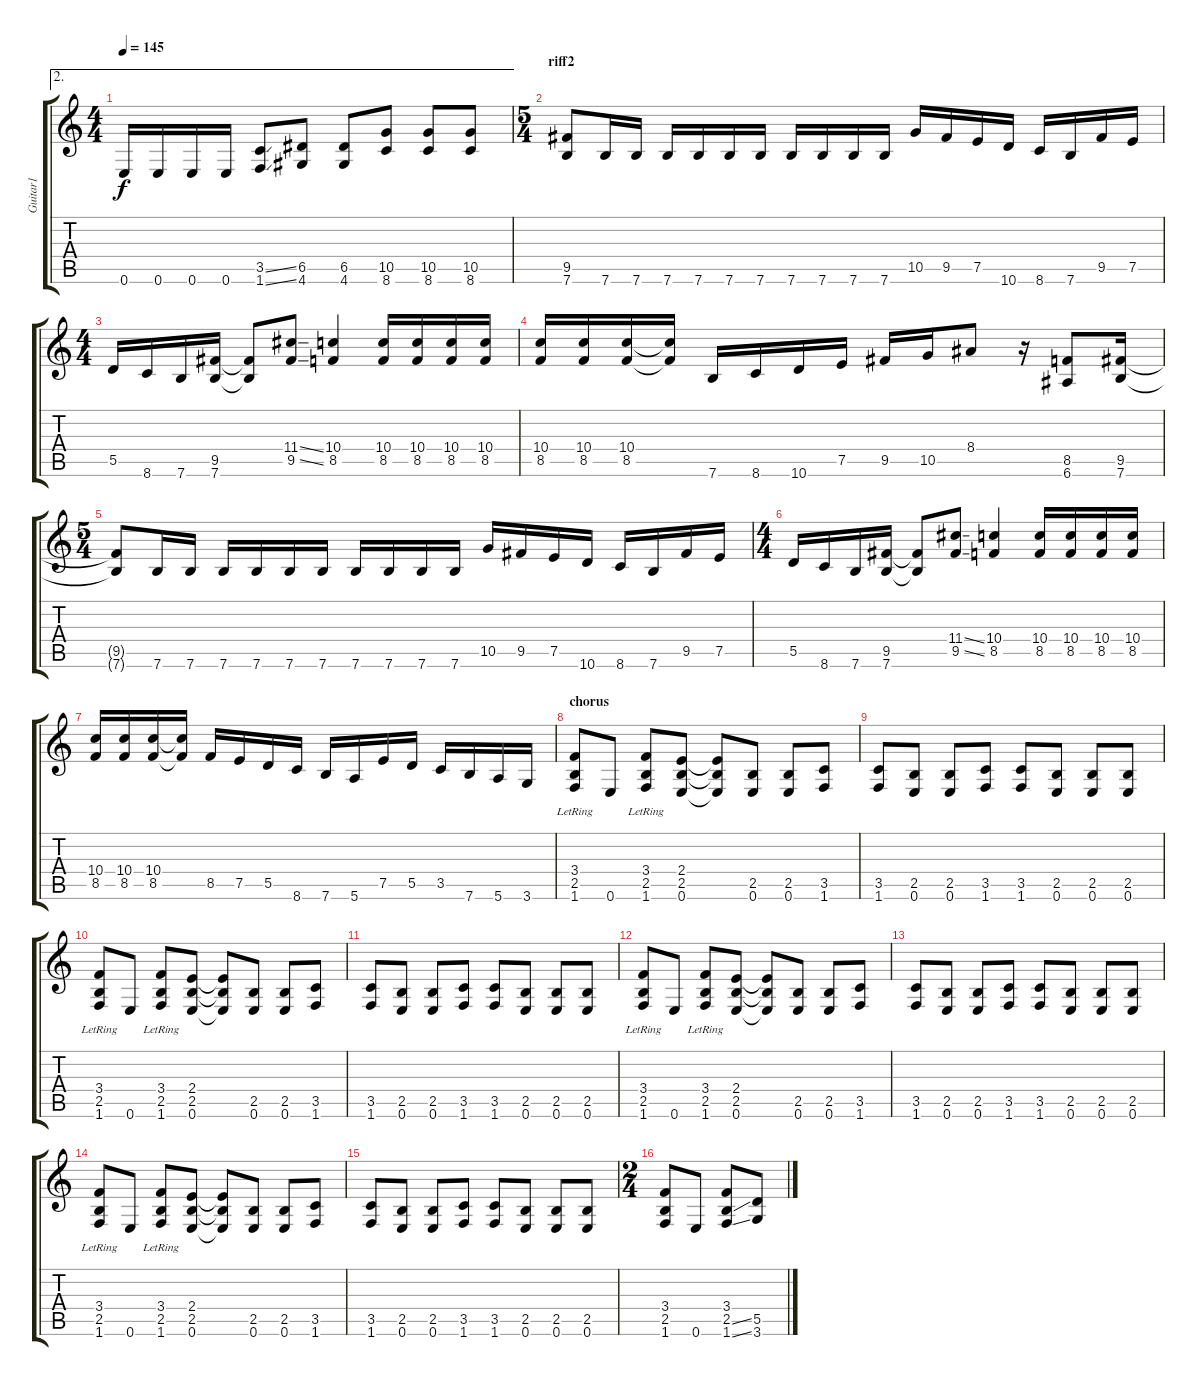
\track ("Guitar1" "Guitar1") {instrument distortionguitar}
\staff {score tabs}
\tuning (E4 B3 G3 D3 A2 E2) {hide}
\ae 2
\ts (4 4)
\tempo 145
\clef g2
\ks c
0.6.16{dy f} 0.6.16 0.6.16 0.6.16 (3.5{ss} 1.6{ss}).8 (6.5 4.6).8 (6.5 4.6).8 (10.5 8.6).8 (10.5 8.6).8 (10.5 8.6).8 |
\ts (5 4)
\section ("" "riff2")
(9.5 7.6).8 7.6.16 7.6.16 7.6.16 7.6.16 7.6.16 7.6.16 7.6.16 7.6.16 7.6.16 7.6.16 10.5.16 9.5.16 7.5.16 10.6.16 8.6.16 7.6.16 9.5.16 7.5.16 |
\ts (4 4)
5.5.16 8.6.16 7.6.16 (9.5 7.6).16 (9.5{t} 7.6{t}).8 (11.4{ss} 9.5{ss}).8 (10.4 8.5).4 (10.4 8.5).16 (10.4 8.5).16 (10.4 8.5).16 (10.4 8.5).16 |
(10.4 8.5).16 (10.4 8.5).16 (10.4 8.5).16 (10.4{t} 8.5{t}).16 7.6.16 8.6.16 10.6.16 7.5.16 9.5.16 10.5.16 8.4.8 r.16 (8.5 6.6).8 (9.5 7.6).16 |
\ts (5 4)
(9.5{t} 7.6{t}).8 7.6.16 7.6.16 7.6.16 7.6.16 7.6.16 7.6.16 7.6.16 7.6.16 7.6.16 7.6.16 10.5.16 9.5.16 7.5.16 10.6.16 8.6.16 7.6.16 9.5.16 7.5.16 |
\ts (4 4)
5.5.16 8.6.16 7.6.16 (9.5 7.6).16 (9.5{t} 7.6{t}).8 (11.4{ss} 9.5{ss}).8 (10.4 8.5).4 (10.4 8.5).16 (10.4 8.5).16 (10.4 8.5).16 (10.4 8.5).16 |
(10.4 8.5).16 (10.4 8.5).16 (10.4 8.5).16 (10.4{t} 8.5{t}).16 8.5.16 7.5.16 5.5.16 8.6.16 7.6.16 5.6.16 7.5.16 5.5.16 3.5.16 7.6.16 5.6.16 3.6.16 |
\section ("" "chorus")
(3.4{lr} 2.5{lr} 1.6{lr}).8 0.6.8 (3.4{lr} 2.5{lr} 1.6{lr}).8 (2.4 2.5 0.6).8 (2.4{t} 2.5{t} 0.6{t}).8 (2.5 0.6).8 (2.5 0.6).8 (3.5 1.6).8 |
(3.5 1.6).8 (2.5 0.6).8 (2.5 0.6).8 (3.5 1.6).8 (3.5 1.6).8 (2.5 0.6).8 (2.5 0.6).8 (2.5 0.6).8 |
(3.4{lr} 2.5{lr} 1.6{lr}).8 0.6.8 (3.4{lr} 2.5{lr} 1.6{lr}).8 (2.4 2.5 0.6).8 (2.4{t} 2.5{t} 0.6{t}).8 (2.5 0.6).8 (2.5 0.6).8 (3.5 1.6).8 |
(3.5 1.6).8 (2.5 0.6).8 (2.5 0.6).8 (3.5 1.6).8 (3.5 1.6).8 (2.5 0.6).8 (2.5 0.6).8 (2.5 0.6).8 |
(3.4{lr} 2.5{lr} 1.6{lr}).8 0.6.8 (3.4{lr} 2.5{lr} 1.6{lr}).8 (2.4 2.5 0.6).8 (2.4{t} 2.5{t} 0.6{t}).8 (2.5 0.6).8 (2.5 0.6).8 (3.5 1.6).8 |
(3.5 1.6).8 (2.5 0.6).8 (2.5 0.6).8 (3.5 1.6).8 (3.5 1.6).8 (2.5 0.6).8 (2.5 0.6).8 (2.5 0.6).8 |
(3.4{lr} 2.5{lr} 1.6{lr}).8 0.6.8 (3.4{lr} 2.5{lr} 1.6{lr}).8 (2.4 2.5 0.6).8 (2.4{t} 2.5{t} 0.6{t}).8 (2.5 0.6).8 (2.5 0.6).8 (3.5 1.6).8 |
(3.5 1.6).8 (2.5 0.6).8 (2.5 0.6).8 (3.5 1.6).8 (3.5 1.6).8 (2.5 0.6).8 (2.5 0.6).8 (2.5 0.6).8 |
\ts (2 4)
(3.4 2.5 1.6).8 0.6.8 (3.4 2.5{ss} 1.6{ss}).8 (5.5 3.6).8
